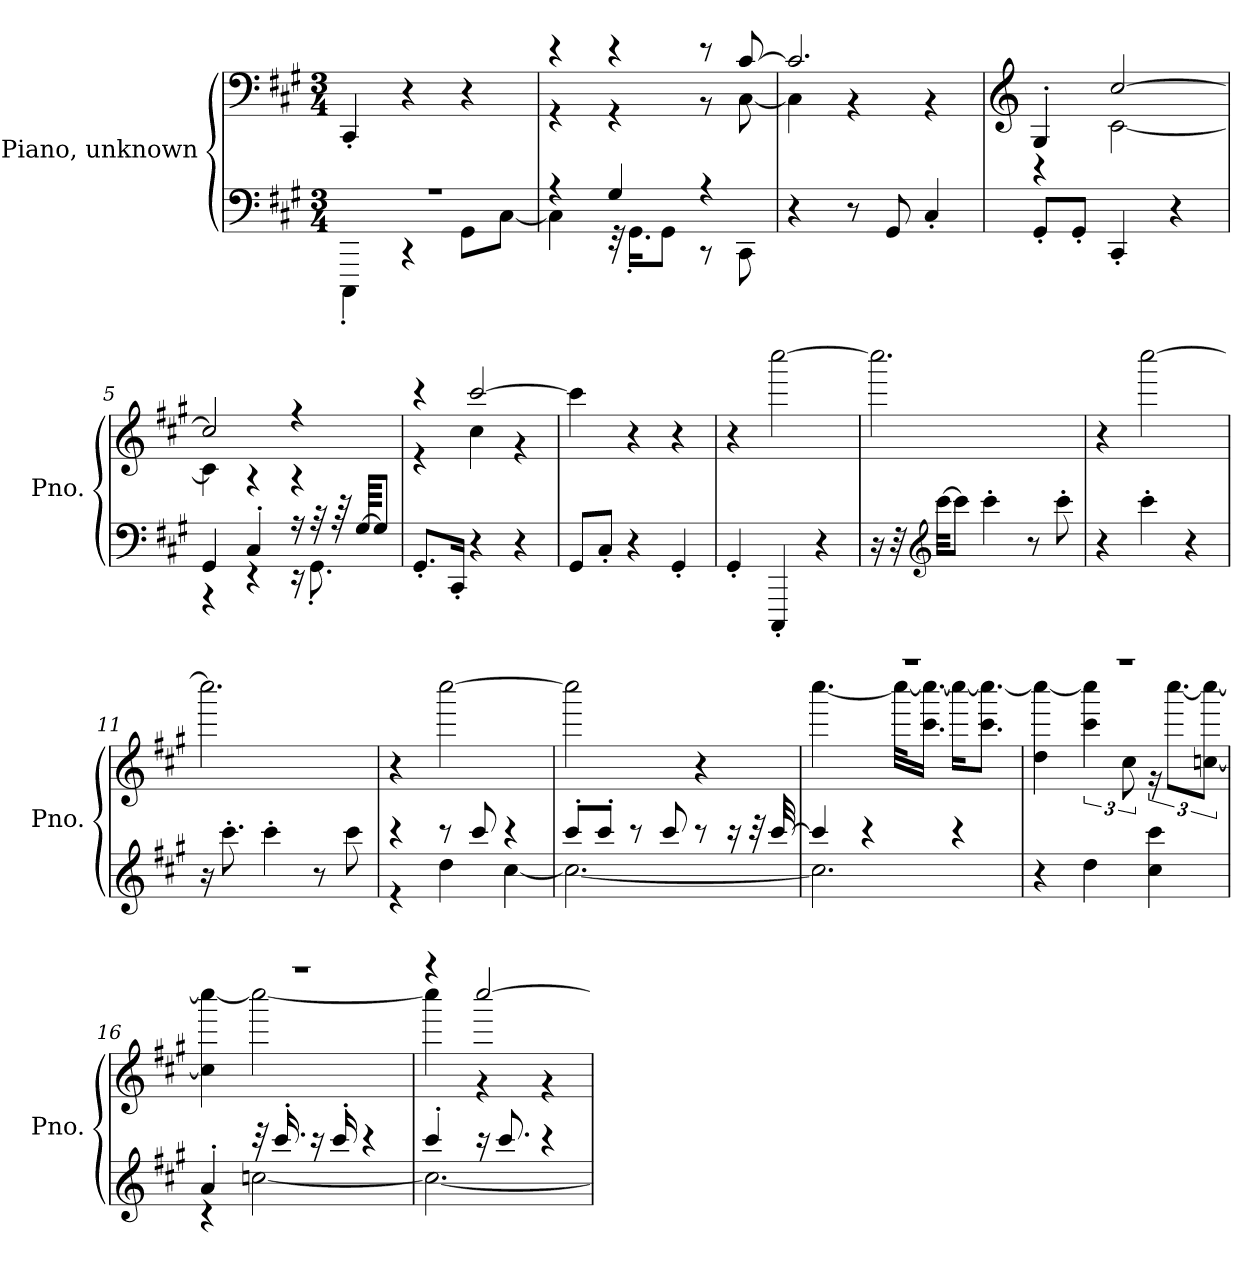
**kern	**kern
*part1	*part1
*staff2	*staff1
*I"Piano, unknown	*
*I'Pno.	*
*clefF4	*clefF4
*k[f#c#g#]	*k[f#c#g#]
*M3/4	*M3/4
*MM113	*MM113
=1	=1
*^	*
2.r	4CCC#'\	4CC#'/
.	4r	4r
.	8GG#\L	4r
.	[8C#\J	.
=2	=2	=2
*	*	*^
4r	4C#\]	4r	4r
4G#/	32r	4r	4r
.	16.GG#'\KL	.	.
.	8GG#\J	.	.
4r	8r	8r	8r
.	8CC#\	[8c#/	[8C#\
*v	*v	*	*
=3	=3	=3
4r	2.c#/]	4C#\]
8r	.	4r
8GG#/	.	.
4C#'/	.	4r
=4	=4	=4
*	*clefG2	*
8GG#'/L	4G#'/	4r
8GG#'/J	.	.
4CC#'/	[2cc#/	[2c#\
4r	.	.
=5	=5	=5
*^	*	*
4GG#/	4r	2cc#/]	4c#\]
4C#'/	4r	.	4r
16r	16r	4r	4r
32r	8.GG#'\	.	.
64r	.	.	.
[64G#/KKKL	.	.	.
8G#/J]	.	.	.
*v	*v	*	*
=6	=6	=6
8.GG#'/L	4r	4r
16CC#'/Jk	.	.
4r	[2ccc#/	4cc#\
4r	.	4r
*	*v	*v
!!LO:LB:g=z
=7	=7
8GG#/L	4ccc#\]
8C#'/J	.
4r	4r
4GG#'/	4r
=8	=8
4GG#'/	4r
4CCC#'/	[2cccc#\
4r	.
=9	=9
16r	2.cccc#\]
32r	.
*clefG2	*
[32ccc#\KKL	.
8ccc#\J]	.
4ccc#'\	.
8r	.
8ccc#'\	.
=10	=10
4r	4r
4ccc#'\	[2cccc#\
4r	.
=11	=11
16r	2.cccc#\]
8.ccc#'\	.
4ccc#'\	.
8r	.
8ccc#\	.
=12	=12
*^	*
4r	4r	4r
8r	4dd\	[2cccc#\
8ccc#/	.	.
4r	[4cc#\	.
!!LO:LB:g=z
=13	=13	=13
8ccc#'/L	2.cc#\_	2cccc#\]
8ccc#'/J	.	.
8r	.	.
8ccc#/	.	.
8r	.	4r
16r	.	.
32r	.	.
[32ccc#/	.	.
=14	=14	=14
*	*	*^
4ccc#/]	2.cc#\]	2.r	[4.cccc#\
4r	.	.	.
.	.	.	32cccc#\KLL_
.	.	.	16.ccc#\ 16.cccc#\_JJ
4r	.	.	16cccc#\KL_
.	.	.	8.ccc#\ 8.cccc#\_J
*v	*v	*	*
=15	=15	=15
4r	2.r	4dd\ 4cccc#\_
4dd\	.	6ccc#\ 6cccc#\]
.	.	12cc#\
4cc#\ 4ccc#\	.	24r
.	.	[12.cccc#\L
.	.	[12ccn\ 12cccc#\_J
=16	=16	=16
*^	*	*
4a'/	4r	2.r	4cc\] 4cccc#\_
32r	[2ccn\	.	2cccc#\_
16.ccc#'/	.	.	.
16r	.	.	.
16ccc#'/	.	.	.
4r	.	.	.
=17	=17	=17	=17
4ccc#'/	2.cc\_	4r	4cccc#\]
16r	.	[2cccc#/	4r
8.ccc#/	.	.	.
4r	.	.	4r
*v	*v	*	*
*	*v	*v
=	=
*-	*-
